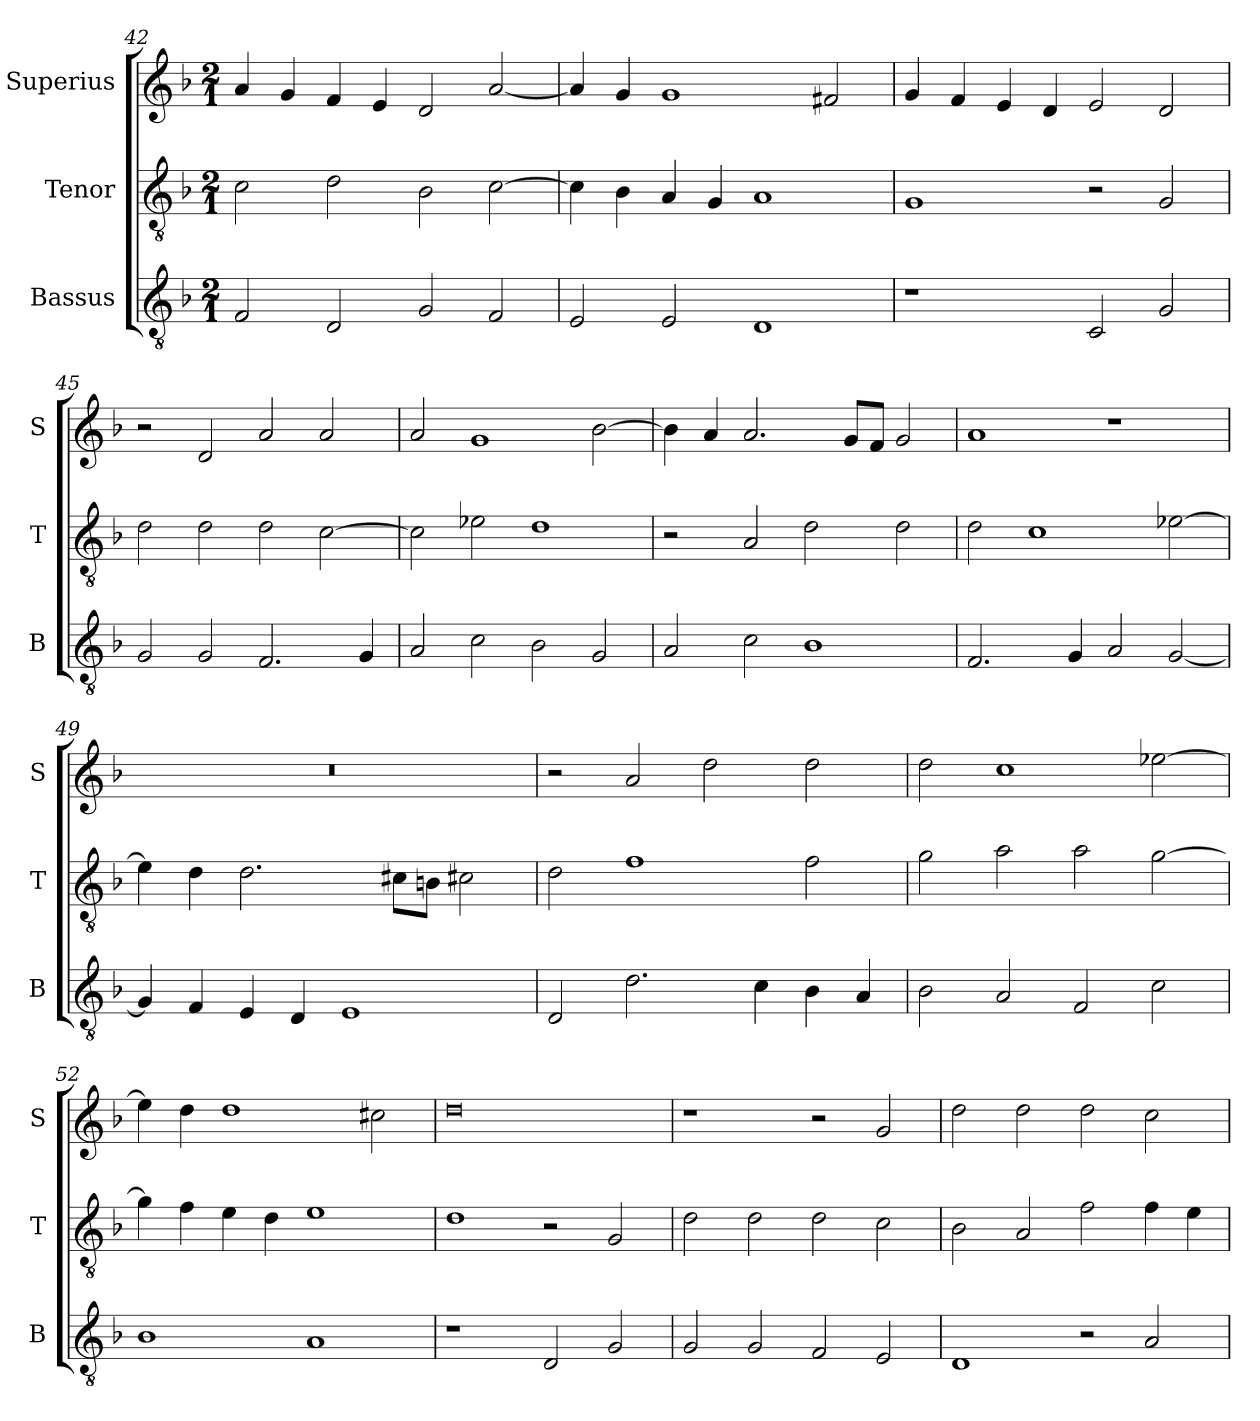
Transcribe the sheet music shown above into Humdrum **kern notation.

**kern	**kern	**kern
*part3	*part2	*part1
*staff3	*staff2	*staff1
*I"Bassus	*I"Tenor	*I"Superius
*I'B	*I'T	*I'S
*clefGv2	*clefGv2	*clefG2
*k[b-]	*k[b-]	*k[b-]
*F:	*F:	*F:
*M2/1	*M2/1	*M2/1
=42	=42	=42
2F	2c	4a
.	.	4g
2D	2d	4f
.	.	4e
2G	2B-	2d
2F	[2c	[2a
=43	=43	=43
2E	4c]	4a]
.	4B-	4g
2E	4A	1g
.	4G	.
1D	1A	.
.	.	2f#X
=44	=44	=44
1r	1G	4g
.	.	4f
.	.	4e
.	.	4d
2C	2r	2e
2G	2G	2d
=45	=45	=45
2G	2d	2r
2G	2d	2d
2.F	2d	2a
.	[2c	2a
4G	.	.
=46	=46	=46
2A	2c]	2a
2c	2e-X	1g
2B-	1d	.
2G	.	[2b-
=47	=47	=47
2A	2r	4b-]
.	.	4a
2c	2A	2.a
1B-	2d	.
.	.	8gL
.	.	8fJ
.	2d	2g
=48	=48	=48
2.F	2d	1a
.	1c	.
4G	.	.
2A	.	1r
[2G	[2e-X	.
=49	=49	=49
4G]	4e-]	0r
4F	4d	.
4E	2.d	.
4D	.	.
1E	.	.
.	8c#XL	.
.	8BnJ	.
.	2c#X	.
=50	=50	=50
2D	2d	2r
2.d	1f	2a
.	.	2dd
4c	.	.
4B-	2f	2dd
4A	.	.
=51	=51	=51
2B-	2g	2dd
2A	2a	1cc
2F	2a	.
2c	[2g	[2ee-X
=52	=52	=52
1B-	4g]	4ee-]
.	4f	4dd
.	4e	1dd
.	4d	.
1A	1e	.
.	.	2cc#X
=53	=53	=53
1r	1d	0dd
2D	2r	.
2G	2G	.
=54	=54	=54
2G	2d	1r
2G	2d	.
2F	2d	2r
2E	2c	2g
=55	=55	=55
1D	2B-	2dd
.	2A	2dd
2r	2f	2dd
2A	4f	2cc
.	4e	.
=	=	=
*-	*-	*-
